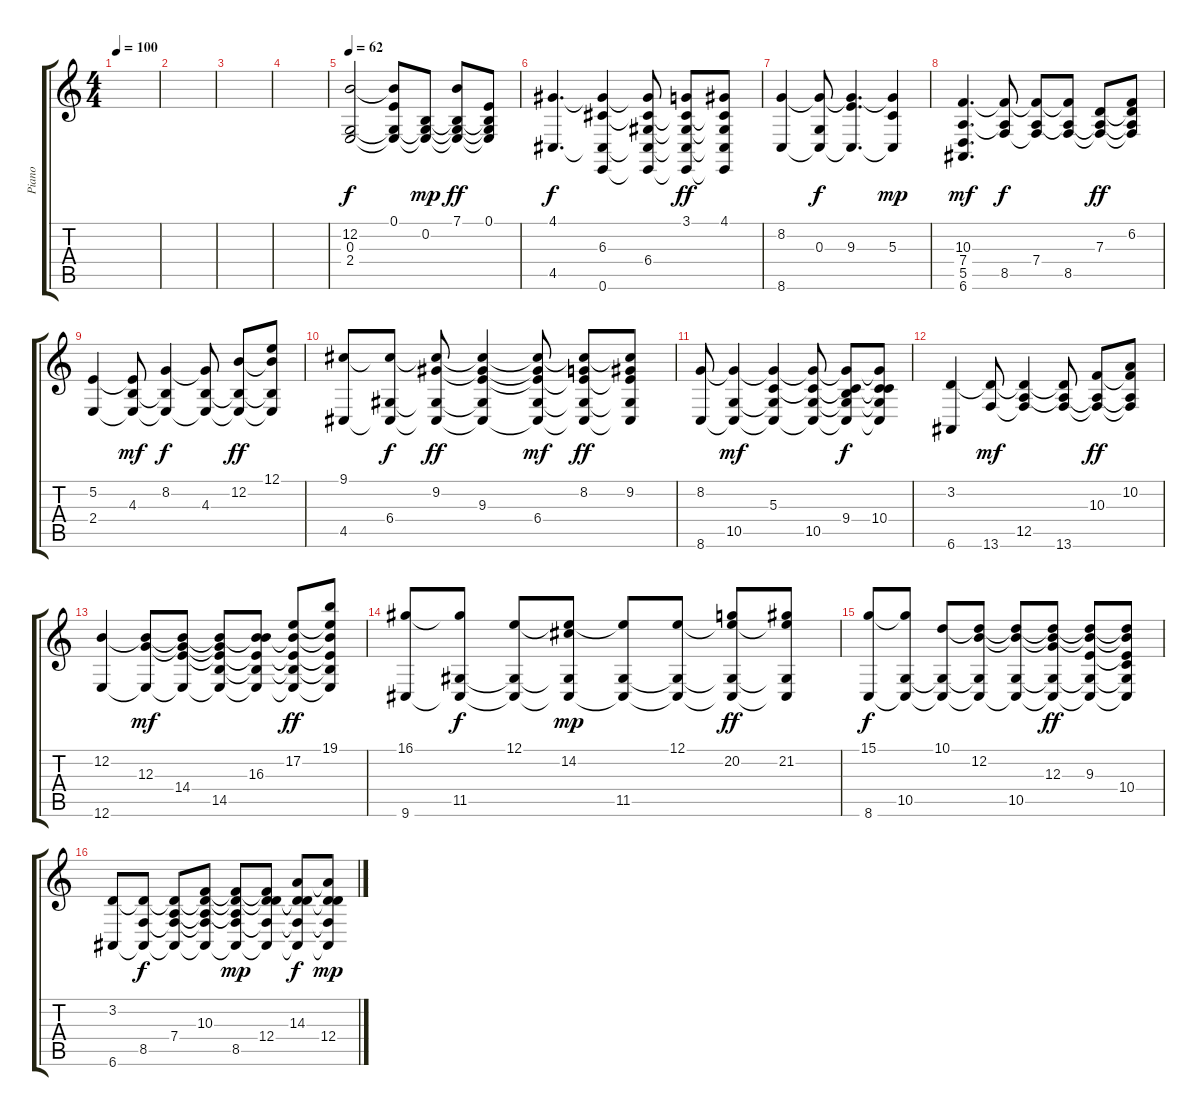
\track ("Piano" "Piano") {instrument acousticgrandpiano}
\staff {score tabs}
\tuning (E4 B3 G3 D3 A2 E2) {hide}
\ts (4 4)
\tempo 100
\clef g2
\ks c
|
|
|
|
\tempo 62
(12.2 0.3 2.4).2 (0.1 12.2{t} 0.3{t} 2.4{t}).8{dy f} (0.2 0.3{t} 2.4{t}).8{dy mp} (7.1 0.2{t} 0.3{t} 2.4{t}).8{dy ff} (0.1 0.2{t} 0.3{t} 2.4{t}).8 |
(4.1 4.5).4{d dy f} (4.1{t} 6.3 4.5{t} 0.6).4 (4.1{t} 6.3{t} 6.4 4.5{t} 0.6{t}).8 (3.1 6.3{t} 6.4{t} 4.5{t} 0.6{t}).8{dy ff} (4.1 6.3{t} 6.4{t} 4.5{t} 0.6{t}).8 |
(8.2 8.6).4 (8.2{t} 0.3 8.6{t}).8{dy f} (8.2{t} 9.3 8.6{t}).4{d} (8.2{t} 5.3 8.6{t}).4{dy mp} |
(10.3 7.4 5.5 6.6).4{d dy mf} (10.3{t} 7.4{t} 8.5).8{dy f} (10.3{t} 7.4 8.5{t}).8 (10.3{t} 7.4{t} 8.5).8 (7.3 7.4{t} 8.5{t}).8{dy ff} (6.2 7.3{t} 7.4{t} 8.5{t}).8 |
(5.2 2.4).4 (5.2{t} 4.3 2.4{t}).8{dy mf} (8.2 4.3{t} 2.4{t}).4{dy f} (8.2{t} 4.3 2.4{t}).8 (12.2 4.3{t} 2.4{t}).8{dy ff} (12.1 12.2{t} 4.3{t} 2.4{t}).8 |
(9.1 4.5).8 (9.1{t} 6.4 4.5{t}).8{dy f} (9.1{t} 9.2 6.4{t} 4.5{t}).8{dy ff} (9.1{t} 9.2{t} 9.3 6.4{t} 4.5{t}).4 (9.1{t} 9.2{t} 9.3{t} 6.4 4.5{t}).8{dy mf} (9.1{t} 8.2 9.3{t} 6.4{t} 4.5{t}).8{dy ff} (9.1{t} 9.2 9.3{t} 6.4{t} 4.5{t}).8 |
(8.2 8.6).8 (8.2{t} 10.5 8.6{t}).4{dy mf} (8.2{t} 5.3 10.5{t} 8.6{t}).4 (8.2{t} 5.3{t} 10.5 8.6{t}).8 (8.2{t} 5.3{t} 9.4 10.5{t} 8.6{t}).8{dy f} (8.2{t} 5.3{t} 10.4 10.5{t} 8.6{t}).8 |
(3.2 6.6).4 (3.2{t} 13.6).8{dy mf} (3.2{t} 12.5 13.6{t}).4 (3.2{t} 12.5{t} 13.6).8 (10.3 12.5{t} 13.6{t}).8{dy ff} (10.2 10.3{t} 12.5{t} 13.6{t}).8 |
(12.2 12.6).4 (12.2{t} 12.3 12.6{t}).8{dy mf} (12.2{t} 12.3{t} 14.4 12.6{t}).8 (12.2{t} 12.3{t} 14.4{t} 14.5 12.6{t}).8 (12.2{t} 16.3 14.4{t} 14.5{t} 12.6{t}).8 (17.2 16.3{t} 14.4{t} 14.5{t} 12.6{t}).8{dy ff} (19.1 17.2{t} 16.3{t} 14.4{t} 14.5{t} 12.6{t}).8 |
(16.1 9.6).8 (16.1{t} 11.5 9.6{t}).8{dy f} (12.1 11.5{t} 9.6{t}).8 (12.1{t} 14.2 11.5{t} 9.6{t}).8{dy mp} (12.1{t} 11.5 9.6{t}).8 (12.1 11.5{t} 9.6{t}).8 (12.1{t} 20.2 11.5{t} 9.6{t}).8{dy ff} (12.1{t} 21.2 11.5{t} 9.6{t}).8 |
(15.1 8.6).8{dy f} (15.1{t} 10.5 8.6{t}).8 (10.1 10.5{t} 8.6{t}).8 (10.1{t} 12.2 10.5{t} 8.6{t}).8 (10.1{t} 12.2{t} 10.5 8.6{t}).8 (10.1{t} 12.2{t} 12.3 10.5{t} 8.6{t}).8{dy ff} (10.1{t} 12.2{t} 9.3 10.5{t} 8.6{t}).8 (10.1{t} 12.2{t} 9.3{t} 10.4 10.5{t} 8.6{t}).8 |
(3.2 6.6).8 (3.2{t} 8.5 6.6{t}).8{dy f} (3.2{t} 7.4 8.5{t} 6.6{t}).8 (3.2{t} 10.3 7.4{t} 8.5{t} 6.6{t}).8 (3.2{t} 10.3{t} 7.4{t} 8.5 6.6{t}).8{dy mp} (3.2{t} 10.3{t} 12.4 8.5{t} 6.6{t}).8 (3.2{t} 14.3 12.4{t} 8.5{t} 6.6{t}).8{dy f} (3.2{t} 14.3{t} 12.4 8.5{t} 6.6{t}).8{dy mp}
